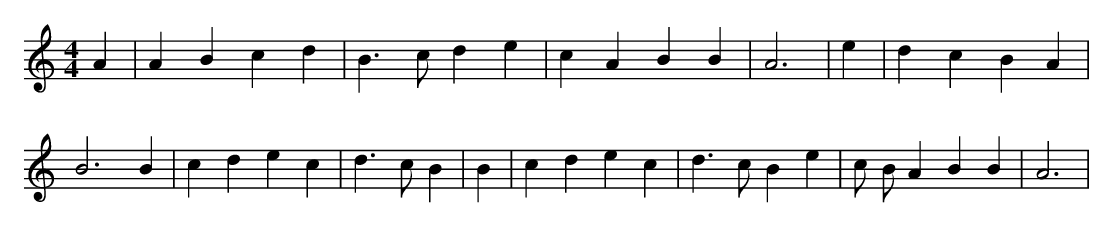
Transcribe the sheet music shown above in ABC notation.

X:1
M:4/4
L:1/8
K:C
A2 | A2 B2 c2 d2 | B3 c d2 e2 | c2 A2 B2 B2 | A6 | e2 | d2 c2 B2 A2 | B6 B2 | c2 d2 e2 c2 | d3 c B2 | B2 | c2 d2 e2 c2 | d3 c B2 e2 | c B A2 B2 B2 | A6 |
